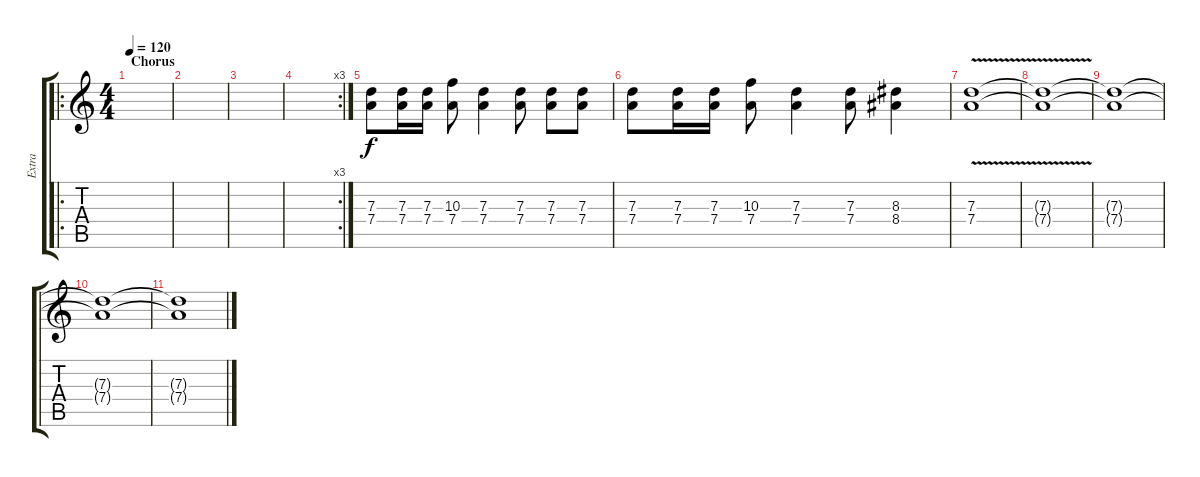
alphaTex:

\track ("Extra" "Extra") {instrument overdrivenguitar}
\staff {score tabs}
\tuning (E4 B3 G3 D3 A2 E2) {hide}
\ro
\ts (4 4)
\section ("" "Chorus")
\tempo 120
\clef g2
\ks c
|
|
|
\rc 3
|
(7.3 7.4).8 (7.3 7.4).16 (7.3 7.4).16 (10.3 7.4).8 (7.3 7.4).4 (7.3 7.4).8 (7.3 7.4).8 (7.3 7.4).8 |
(7.3 7.4).8 (7.3 7.4).16 (7.3 7.4).16 (10.3 7.4).8 (7.3 7.4).4 (7.3 7.4).8 (8.3 8.4).4 |
(7.3{v} 7.4{v}).1 |
(7.3{t} 7.4{t}).1 |
(7.3{t} 7.4{t}).1 |
(7.3{t} 7.4{t}).1{volume 9} |
(7.3{t} 7.4{t}).1{volume 4}
